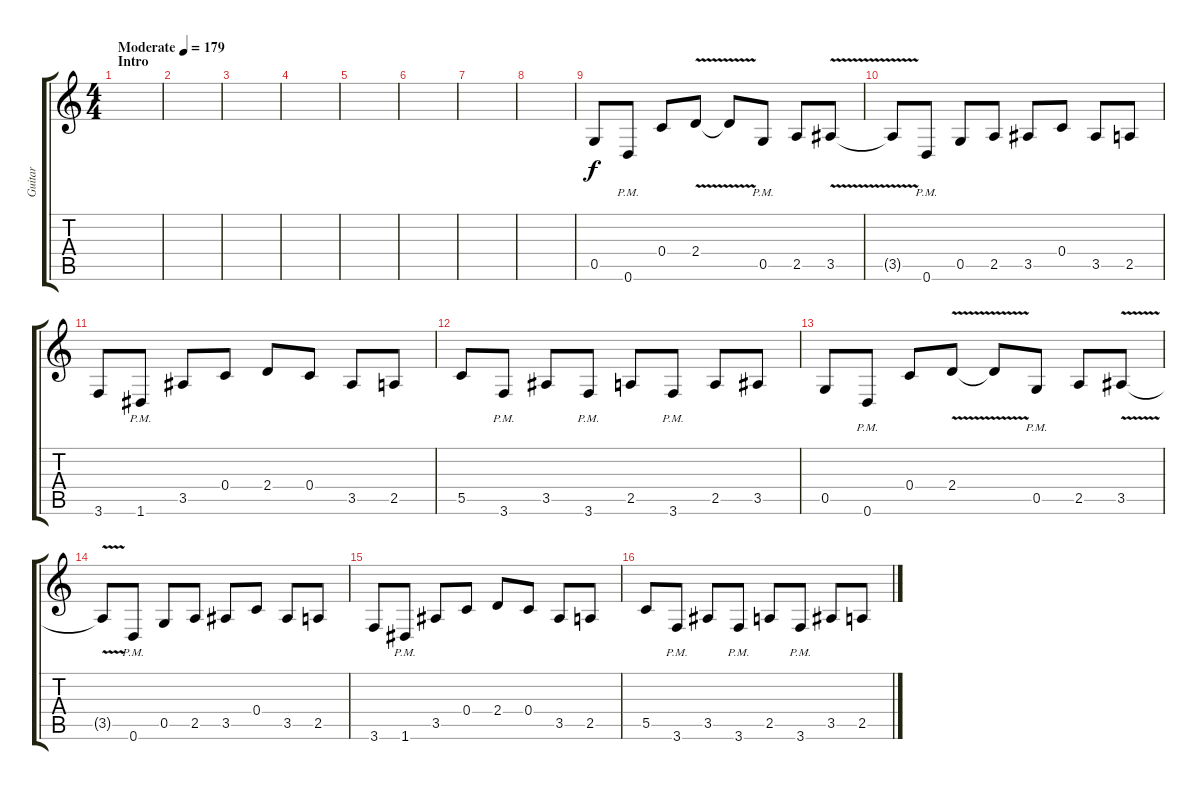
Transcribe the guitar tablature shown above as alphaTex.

\track ("Guitar" "Guitar") {instrument distortionguitar}
\staff {score tabs}
\tuning (D4 A3 F3 C3 G2 D2) {hide}
\ts (4 4)
\section ("" "Intro")
\tempo (179 "Moderate")
\clef g2
\ks c
|
|
|
|
|
|
|
|
0.5.8 0.6{pm}.8 0.4.8 2.4{v}.8 2.4{t}.8 0.5{pm}.8 2.5.8 3.5{v}.8 |
3.5{t}.8 0.6{pm}.8 0.5.8 2.5.8 3.5.8 0.4.8 3.5.8 2.5.8 |
3.6.8 1.6{pm}.8 3.5.8 0.4.8 2.4.8 0.4.8 3.5.8 2.5.8 |
5.5.8 3.6{pm}.8 3.5.8 3.6{pm}.8 2.5.8 3.6{pm}.8 2.5.8 3.5.8 |
0.5.8 0.6{pm}.8 0.4.8 2.4{v}.8 2.4{t}.8 0.5{pm}.8 2.5.8 3.5{v}.8 |
3.5{t}.8 0.6{pm}.8 0.5.8 2.5.8 3.5.8 0.4.8 3.5.8 2.5.8 |
3.6.8 1.6{pm}.8 3.5.8 0.4.8 2.4.8 0.4.8 3.5.8 2.5.8 |
5.5.8 3.6{pm}.8 3.5.8 3.6{pm}.8 2.5.8 3.6{pm}.8 3.5.8 2.5.8
